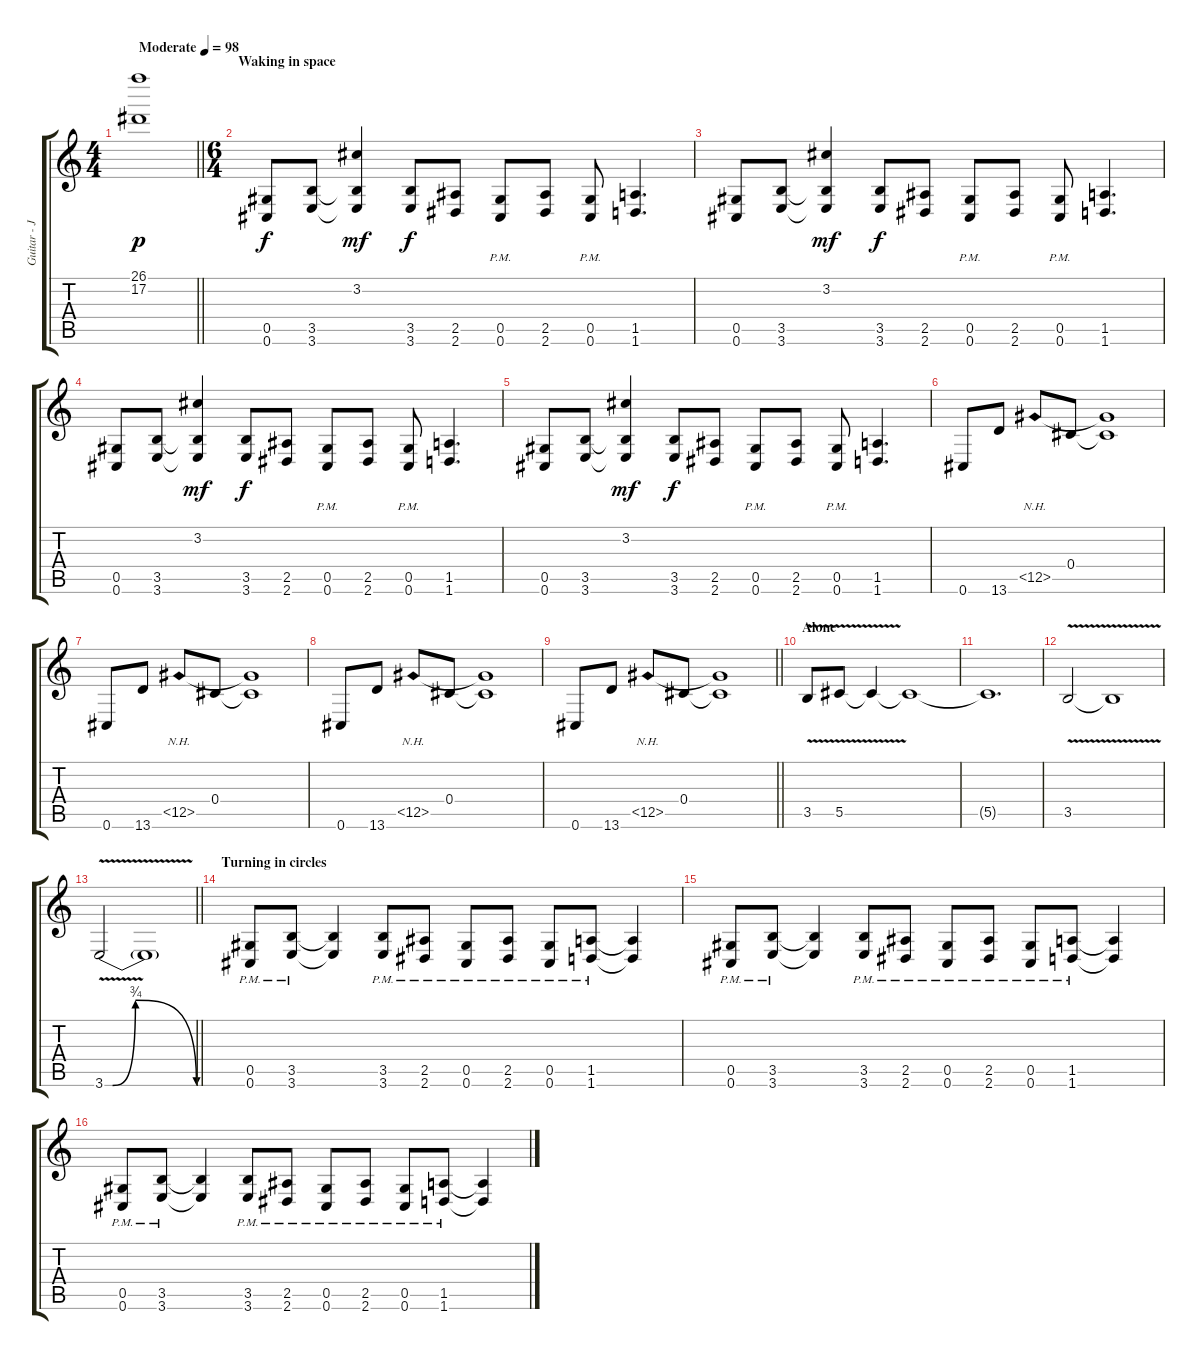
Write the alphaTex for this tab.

\track ("Guitar - Jerry Cantrell" "Guitar - J") {instrument distortionguitar}
\staff {score tabs}
\tuning (Eb4 Bb3 Gb3 Db3 Ab2 Db2) {hide}
\ts (4 4)
\tempo (98 "Moderate")
\clef g2
\barLineRight lightlight
\ks c
(26.1 17.2).1{dy p balance 8 instrument distortionguitar} |
\ts (6 4)
\section ("" "Waking in space")
(0.5 0.6).8{dy f balance 14} (3.5 3.6).8 (3.2 3.5{t} 3.6{t}).4{dy mf} (3.5 3.6).8{dy f} (2.5 2.6).8 (0.5{pm} 0.6{pm}).8 (2.5 2.6).8 (0.5{pm} 0.6{pm}).8 (1.5 1.6).4{d} |
(0.5 0.6).8 (3.5 3.6).8 (3.2 3.5{t} 3.6{t}).4{dy mf} (3.5 3.6).8{dy f} (2.5 2.6).8 (0.5{pm} 0.6{pm}).8 (2.5 2.6).8 (0.5{pm} 0.6{pm}).8 (1.5 1.6).4{d} |
(0.5 0.6).8 (3.5 3.6).8 (3.2 3.5{t} 3.6{t}).4{dy mf} (3.5 3.6).8{dy f} (2.5 2.6).8 (0.5{pm} 0.6{pm}).8 (2.5 2.6).8 (0.5{pm} 0.6{pm}).8 (1.5 1.6).4{d} |
(0.5 0.6).8 (3.5 3.6).8 (3.2 3.5{t} 3.6{t}).4{dy mf} (3.5 3.6).8{dy f} (2.5 2.6).8 (0.5{pm} 0.6{pm}).8 (2.5 2.6).8 (0.5{pm} 0.6{pm}).8 (1.5 1.6).4{d} |
0.6.8{volume 14 balance 5} 13.6.8 12.5{nh}.8 0.4.8 (0.4{t} 12.5{t}).1{volume 12} |
0.6.8{volume 14} 13.6.8 12.5{nh}.8 0.4.8 (0.4{t} 12.5{t}).1{volume 12} |
0.6.8{volume 14} 13.6.8 12.5{nh}.8 0.4.8 (0.4{t} 12.5{t}).1{volume 12} |
\barLineRight lightlight
0.6.8{volume 14} 13.6.8 12.5{nh}.8 0.4.8 (0.4{t} 12.5{t}).1{volume 12} |
\section ("" "Alone")
3.5{v}.8{volume 12 balance 12 instrument overdrivenguitar} 5.5{v}.8 5.5{t}.4{volume 5} 5.5{t}.1 |
5.5{t}.1{d} |
3.5{v}.2{volume 12} 3.5{t}.1{volume 9} |
\barLineRight lightlight
3.6{be (custom 0 0 5 0 20 3 60 0) v}.2{volume 12} 3.6{t}.1{volume 9} |
\section ("" "Turning in circles")
(0.5{pm} 0.6{pm}).8{volume 13 balance 14 instrument distortionguitar} (3.5{pm} 3.6{pm}).8 (3.5{t} 3.6{t}).4 (3.5{pm} 3.6{pm}).8 (2.5{pm} 2.6{pm}).8 (0.5{pm} 0.6{pm}).8 (2.5{pm} 2.6{pm}).8 (0.5{pm} 0.6{pm}).8 (1.5{pm} 1.6{pm}).8 (1.5{t} 1.6{t}).4 |
(0.5{pm} 0.6{pm}).8 (3.5{pm} 3.6{pm}).8 (3.5{t} 3.6{t}).4 (3.5{pm} 3.6{pm}).8 (2.5{pm} 2.6{pm}).8 (0.5{pm} 0.6{pm}).8 (2.5{pm} 2.6{pm}).8 (0.5{pm} 0.6{pm}).8 (1.5{pm} 1.6{pm}).8 (1.5{t} 1.6{t}).4 |
(0.5{pm} 0.6{pm}).8 (3.5{pm} 3.6{pm}).8 (3.5{t} 3.6{t}).4 (3.5{pm} 3.6{pm}).8 (2.5{pm} 2.6{pm}).8 (0.5{pm} 0.6{pm}).8 (2.5{pm} 2.6{pm}).8 (0.5{pm} 0.6{pm}).8 (1.5{pm} 1.6{pm}).8 (1.5{t} 1.6{t}).4
